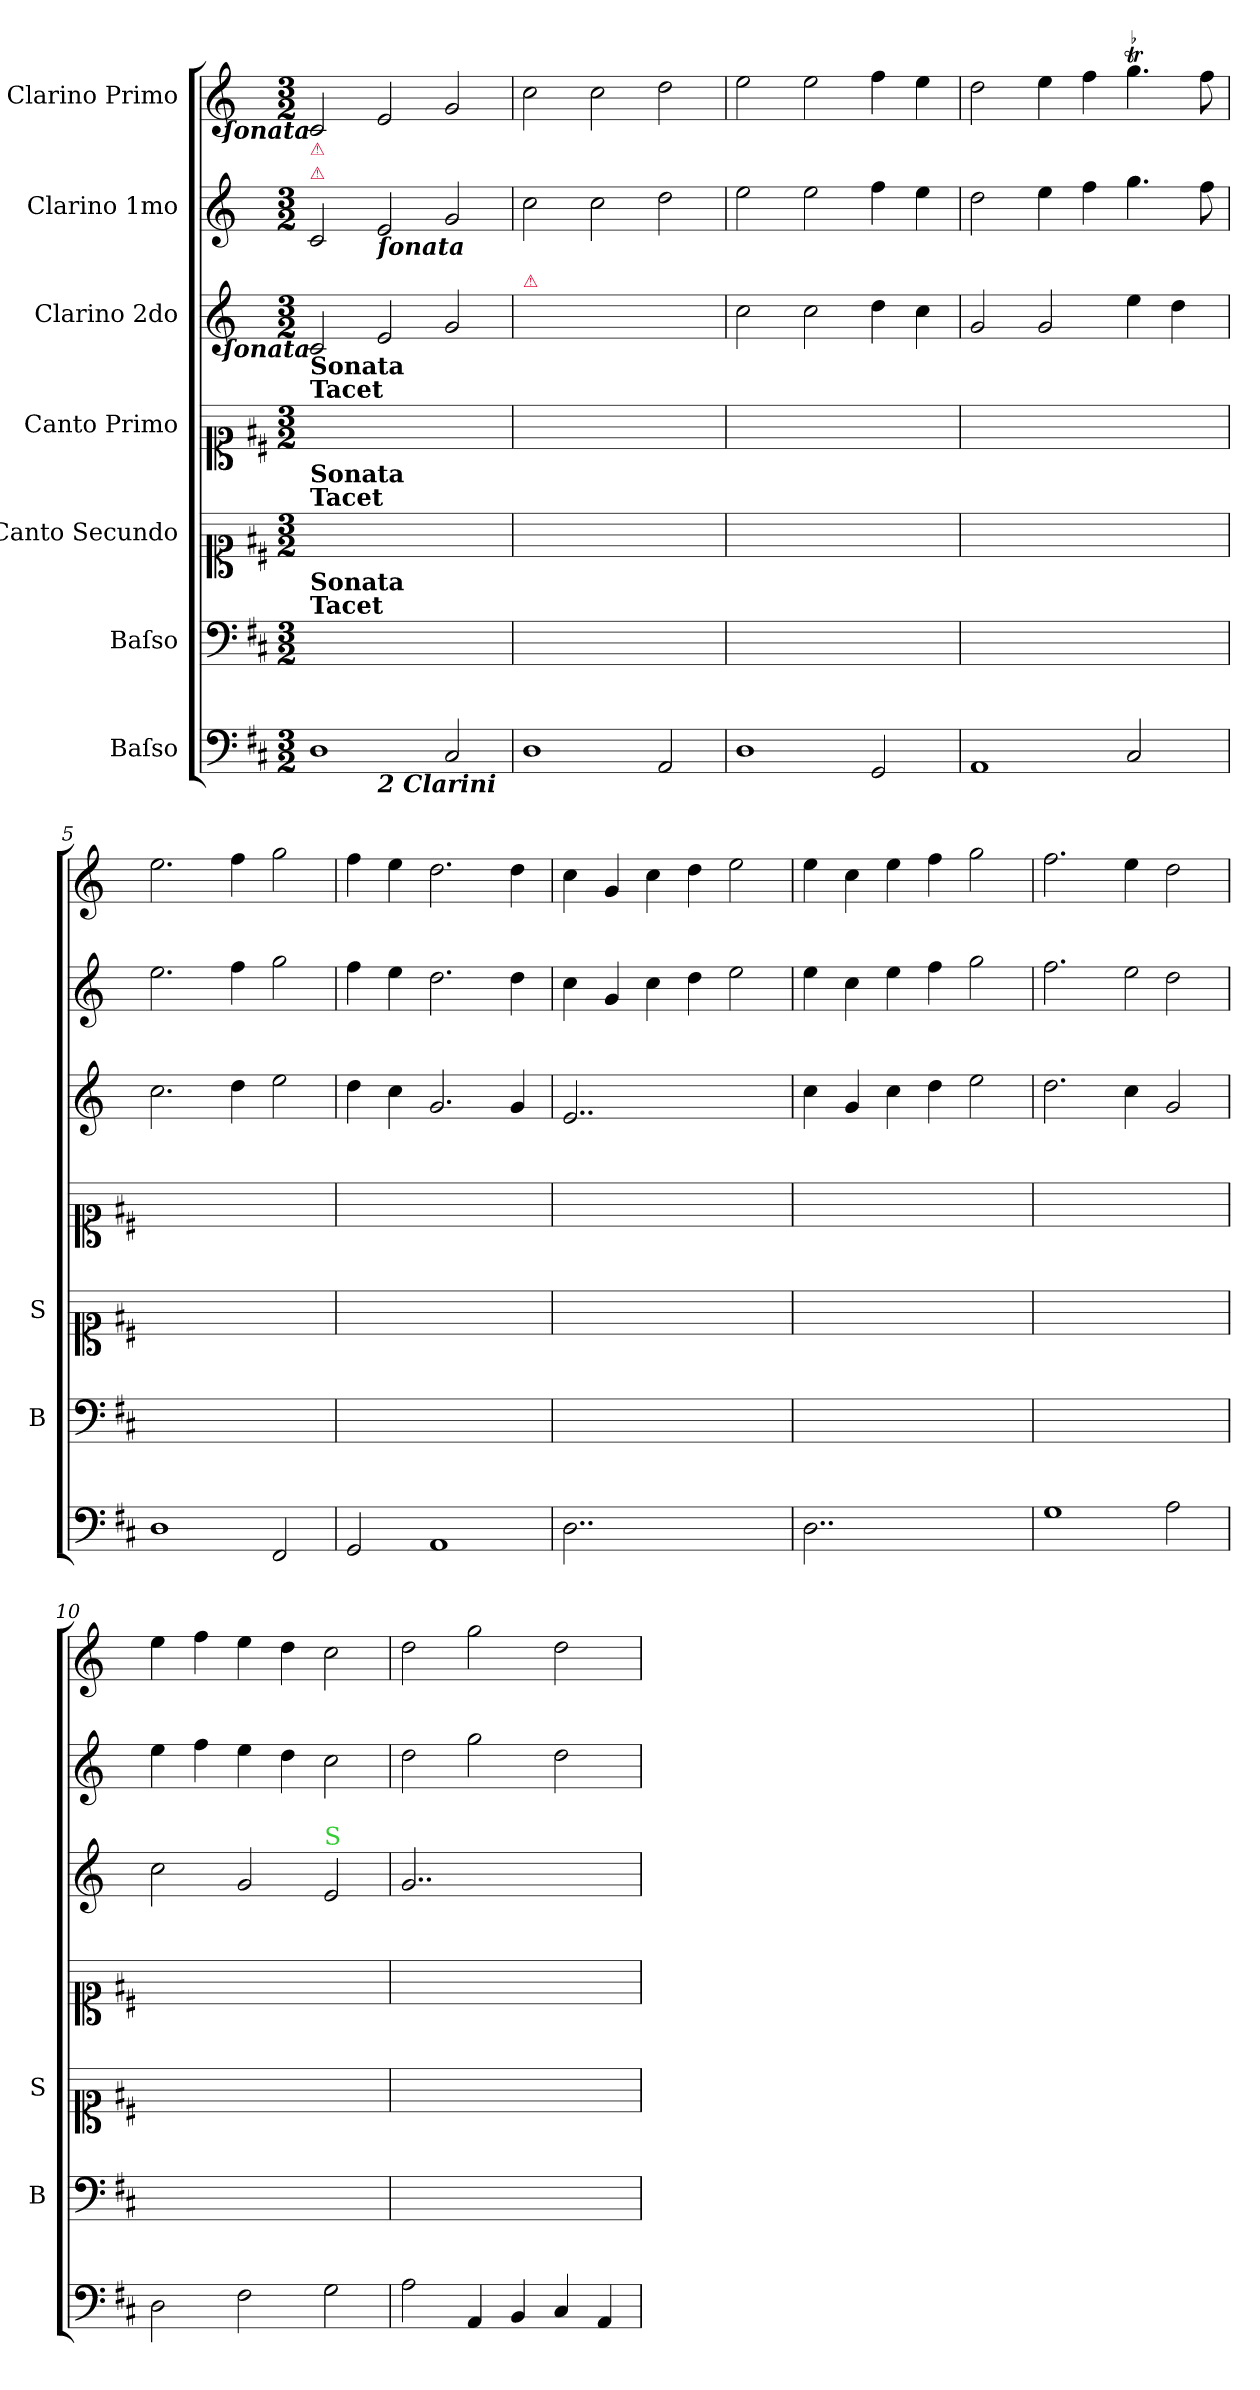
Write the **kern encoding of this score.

**kern	**kern	**kern	**kern	**kern	**kern	**kern
*part7	*part6	*part5	*part4	*part3	*part2	*part1
*staff7	*staff6	*staff5	*staff4	*staff3	*staff2	*staff1
*I"Baſso	*I"Baſso	*I"Canto Secundo	*I"Canto Primo	*I"Clarino 2do	*I"Clarino 1mo	*I"Clarino Primo
*	*I'B	*I'S	*	*	*	*
*clefF4	*clefF4	*clefC1	*clefC1	*clefG2	*clefG2	*clefG2
*	*	*	*	*ITrd-1c-2	*ITrd-1c-2	*ITrd-1c-2
*k[f#c#]	*k[f#c#]	*k[f#c#]	*k[f#c#]	*k[f#c#]	*k[f#c#]	*k[f#c#]
*M3/2	*M3/2	*M3/2	*M3/2	*M3/2	*M3/2	*M3/2
=1	=1	=1	=1	=1	=1	=1
!	!	!	!	!	!	!LO:TX:b:Bi:rj:t=ſonata
!	!	!	!	!	!LO:TX:a:color=crimson:t=⚠	!
!	!	!	!	!	!LO:TX:a:color=crimson:t=⚠	!
!	!	!	!	!LO:TX:b:Bi:rj:t=ſonata	!	!
!	!	!	!LO:TX:a:B:t=Sonata \nTacet	!	!	!
!	!	!LO:TX:a:B:t=Sonata \nTacet	!	!	!	!
!	!LO:TX:a:B:t=Sonata \nTacet	!	!	!	!	!
!LO:TX:b:Bi:rj:t=ſonata	!	!	!	!	!	!
*^	*	*	*	*	*	*
1D	2ryy	1.ryy	1.ryy	1.ryy	2d/	2d/	2d/
!	!	!	!	!	!	!LO:TX:b:Bi:t=ſonata	!
!	!LO:TX:b:Bi:t=2 Clarini	!	!	!	!	!	!
.	1ryy	.	.	.	2f#/	2f#/	2f#/
2C#/	.	.	.	.	2a/	2a/	2a/
=2	=2	=2	=2	=2	=2	=2	=2
!	!	!	!	!	!LO:TX:a:color=crimson:t=⚠	!	!
*v	*v	*	*	*	*	*	*
1D	1.ryy	1.ryy	1.ryy	1.ryy	2dd\	2dd\
.	.	.	.	.	2dd\	2dd\
2AA/	.	.	.	.	2ee\	2ee\
=3	=3	=3	=3	=3	=3	=3
1D	1.ryy	1.ryy	1.ryy	2dd\	2ff#\	2ff#\
.	.	.	.	2dd\	2ff#\	2ff#\
2GG/	.	.	.	4ee\	4gg\	4gg\
.	.	.	.	4dd\	4ff#\	4ff#\
=4	=4	=4	=4	=4	=4	=4
1AA	1.ryy	1.ryy	1.ryy	2a/	2ee\	2ee\
.	.	.	.	2a/	4ff#\	4ff#\
.	.	.	.	.	4gg\	4gg\
2C#/	.	.	.	4ff#\	4.aa\	4.aat\
.	.	.	.	4ee\	.	.
.	.	.	.	.	8gg\	8gg\
=5	=5	=5	=5	=5	=5	=5
1D	1.ryy	1.ryy	1.ryy	2.dd\	2.ff#\	2.ff#\
.	.	.	.	4ee\	4gg\	4gg\
2FF#/	.	.	.	2ff#\	2aa\	2aa\
=6	=6	=6	=6	=6	=6	=6
2GG/	1.ryy	1.ryy	1.ryy	4ee\	4gg\	4gg\
.	.	.	.	4dd\	4ff#\	4ff#\
1AA	.	.	.	2.a/	2.ee\	2.ee\
.	.	.	.	4a/	4ee\	4ee\
=7	=7	=7	=7	=7	=7	=7
!LO:N:vis=2..	!	!	!	!LO:N:vis=2..	!	!
1.D\	1.ryy	1.ryy	1.ryy	1.f#	4dd\	4dd\
.	.	.	.	.	4a/	4a/
.	.	.	.	.	4dd\	4dd\
.	.	.	.	.	4ee\	4ee\
.	.	.	.	.	2ff#\	2ff#\
=8	=8	=8	=8	=8	=8	=8
!LO:N:vis=2..	!	!	!	!	!	!
1.D\	1.ryy	1.ryy	1.ryy	4dd\	4ff#\	4ff#\
.	.	.	.	4a/	4dd\	4dd\
.	.	.	.	4dd\	4ff#\	4ff#\
.	.	.	.	4ee\	4gg\	4gg\
.	.	.	.	2ff#\	2aa\	2aa\
=9	=9	=9	=9	=9	=9	=9
1G	1.ryy	1.ryy	1.ryy	2.ee\	2.gg\	2.gg\
!	!	!	!	!	!LO:N:vis=2	!
.	.	.	.	4dd\	4ff#\	4ff#\
2A\	.	.	.	2a/	2ee\	2ee\
=10	=10	=10	=10	=10	=10	=10
2D\	1.ryy	1.ryy	1.ryy	2dd\	4ff#\	4ff#\
.	.	.	.	.	4gg\	4gg\
2F#\	.	.	.	2a/	4ff#\	4ff#\
.	.	.	.	.	4ee\	4ee\
!	!	!	!	!LO:TX:a:color=limegreen:t=S	!	!
2G\	.	.	.	2f#/	2dd\	2dd\
=11	=11	=11	=11	=11	=11	=11
!	!	!	!	!LO:N:vis=2..	!	!
2A\	1.ryy	1.ryy	1.ryy	1.a	2ee\	2ee\
4AA/	.	.	.	.	2aa\	2aa\
4BB/	.	.	.	.	.	.
4C#/	.	.	.	.	2ee\	2ee\
4AA/	.	.	.	.	.	.
=	=	=	=	=	=	=
*-	*-	*-	*-	*-	*-	*-
